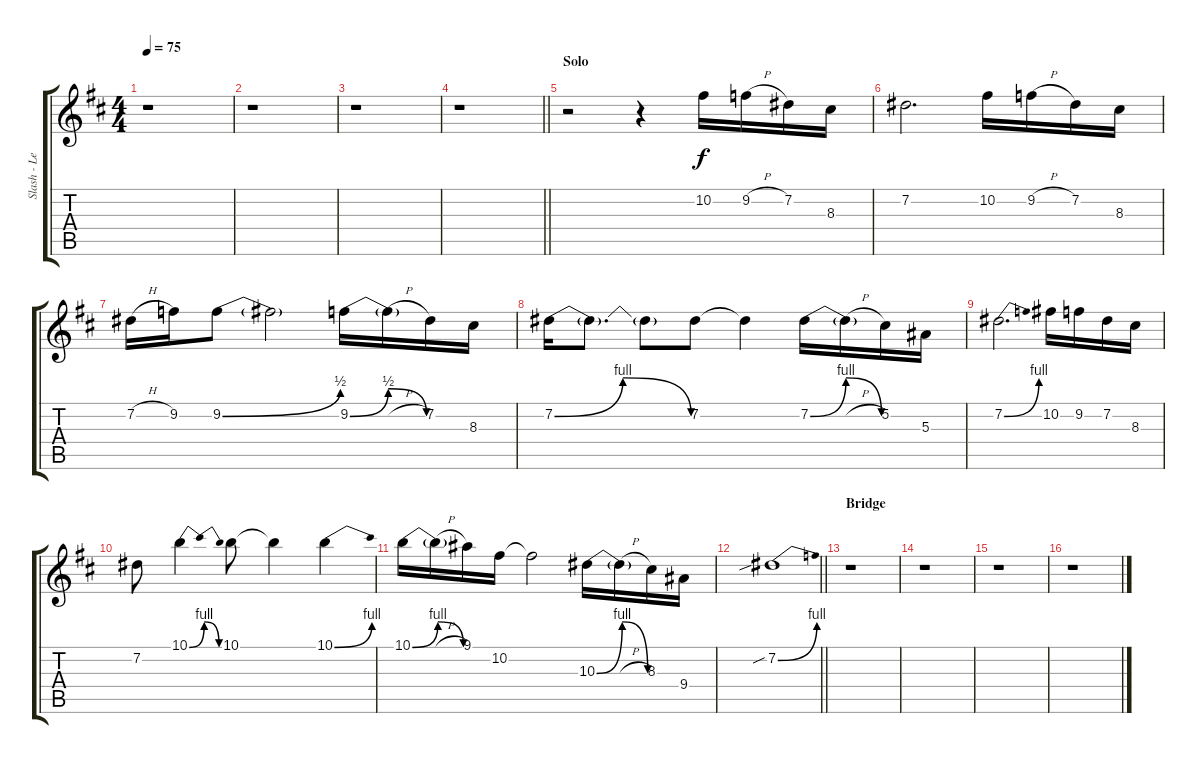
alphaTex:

\track ("Slash - Lead Guitar" "Slash - Le") {instrument distortionguitar}
\staff {score tabs}
\tuning (Db4 Ab3 F3 Db3 Ab2 Db2) {hide}
\ts (4 4)
\tempo 75
\clef g2
\ks d
r.1{dy f} |
r.1 |
r.1 |
\barLineRight lightlight
r.1 |
\section ("" "Solo")
r.2{instrument distortionguitar} r.4 10.2.16 9.2{h}.16 7.2.16 8.3.16 |
7.2.2{d} 10.2.16 9.2{h}.16 7.2.16 8.3.16 |
7.2{h}.16 9.2.16 9.2{be (bend 0 0 60 2)}.8 9.2{t}.2 9.2{be (bendrelease 0 0 50 2 50 2 60 0)}.16 9.2{h t}.16 7.2.16 8.3.16 |
7.2{be (bendrelease 0 0 39 4 51 4 60 0)}.16 7.2{t}.8{d} 7.2{t}.8 7.2.8 7.2{t}.4 7.2{be (bendrelease 0 0 30 4 30 4 60 0)}.16 7.2{h t}.16 5.2.16 5.3.16 |
7.2{be (bend 0 0 60 4)}.2{d} 10.2.16 9.2.16 7.2.16 8.3.16 |
7.2.8 10.1{be (bendrelease 0 0 15 4 39 4 60 0)}.4 10.1.8 10.1{t}.4 10.1{be (bend 0 0 60 4)}.4 |
10.1{be (bendrelease 0 0 30 4 30 4 60 0)}.16 10.1{h t}.16 9.1.16 10.2.16 10.2{t}.2 10.3{be (bendrelease 0 0 31 4 31 4 60 0)}.16 10.3{h t}.16 8.3.16 9.4.16 |
\barLineRight lightlight
7.2{be (bend 0 0 60 4) sib}.1 |
\section ("" "Bridge")
r.1 |
r.1 |
r.1 |
r.1
